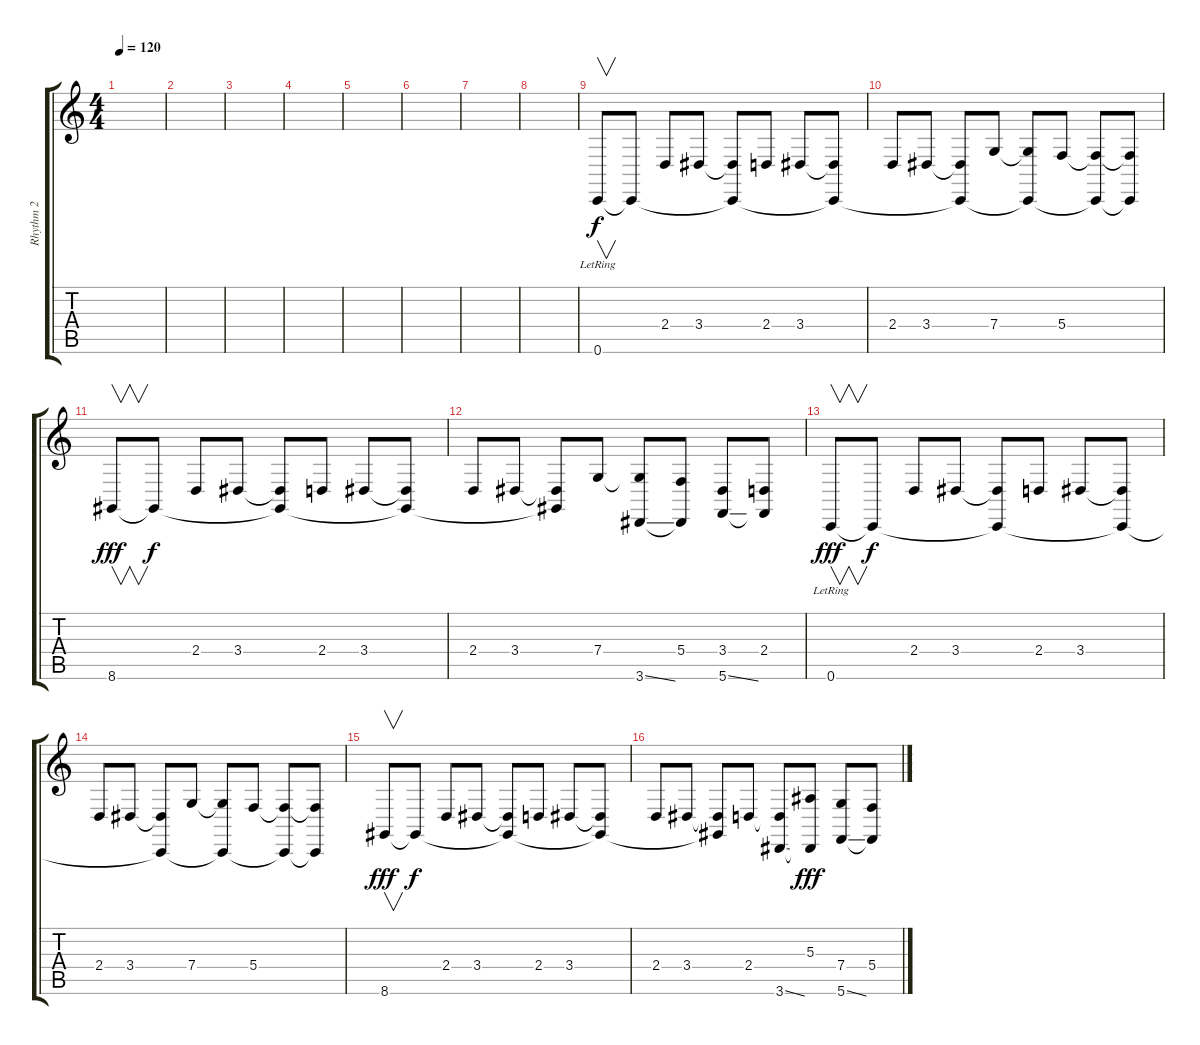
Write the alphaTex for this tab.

\track ("Rhythm 2" "Rhythm 2") {instrument stringensemble1}
\staff {score tabs}
\tuning (D4 A3 F3 C3 G2 C2) {hide}
\ts (4 4)
\tempo 120
\clef g2
\ks c
|
|
|
|
|
|
|
|
0.6{lr}.8{v} 0.6{t}.8{dy f} 2.4.8 3.4.8 (3.4{t} 0.6{t}).8 2.4.8 3.4.8 (3.4{t} 0.6{t}).8 |
2.4.8 3.4.8 (3.4{t} 0.6{t}).8 7.4.8 (7.4{t} 0.6{t}).8 5.4.8 (5.4{t} 0.6{t}).8 (5.4{t} 0.6{t}).8 |
8.6.8{v dy fff} 8.6{t}.8{dy f} 2.4.8 3.4.8 (3.4{t} 8.6{t}).8 2.4.8 3.4.8 (3.4{t} 8.6{t}).8 |
2.4.8 3.4.8 (3.4{t} 8.6{t}).8 7.4.8 (7.4{t} 3.6{ss}).8 (5.4 3.6{t}).8 (3.4 5.6{ss}).8 (2.4 5.6{t}).8 |
0.6{lr}.8{v dy fff} 0.6{t}.8{dy f} 2.4.8 3.4.8 (3.4{t} 0.6{t}).8 2.4.8 3.4.8 (3.4{t} 0.6{t}).8 |
2.4.8 3.4.8 (3.4{t} 0.6{t}).8 7.4.8 (7.4{t} 0.6{t}).8 5.4.8 (5.4{t} 0.6{t}).8 (5.4{t} 0.6{t}).8 |
8.6.8{v dy fff} 8.6{t}.8{dy f} 2.4.8 3.4.8 (3.4{t} 8.6{t}).8 2.4.8 3.4.8 (3.4{t} 8.6{t}).8 |
2.4.8 3.4.8 (3.4{t} 8.6{t}).8 2.4.8 (2.4{t} 3.6{ss}).8 (5.3 3.6{t}).8{dy fff} (7.4 5.6{ss}).8 (5.4 5.6{t}).8
